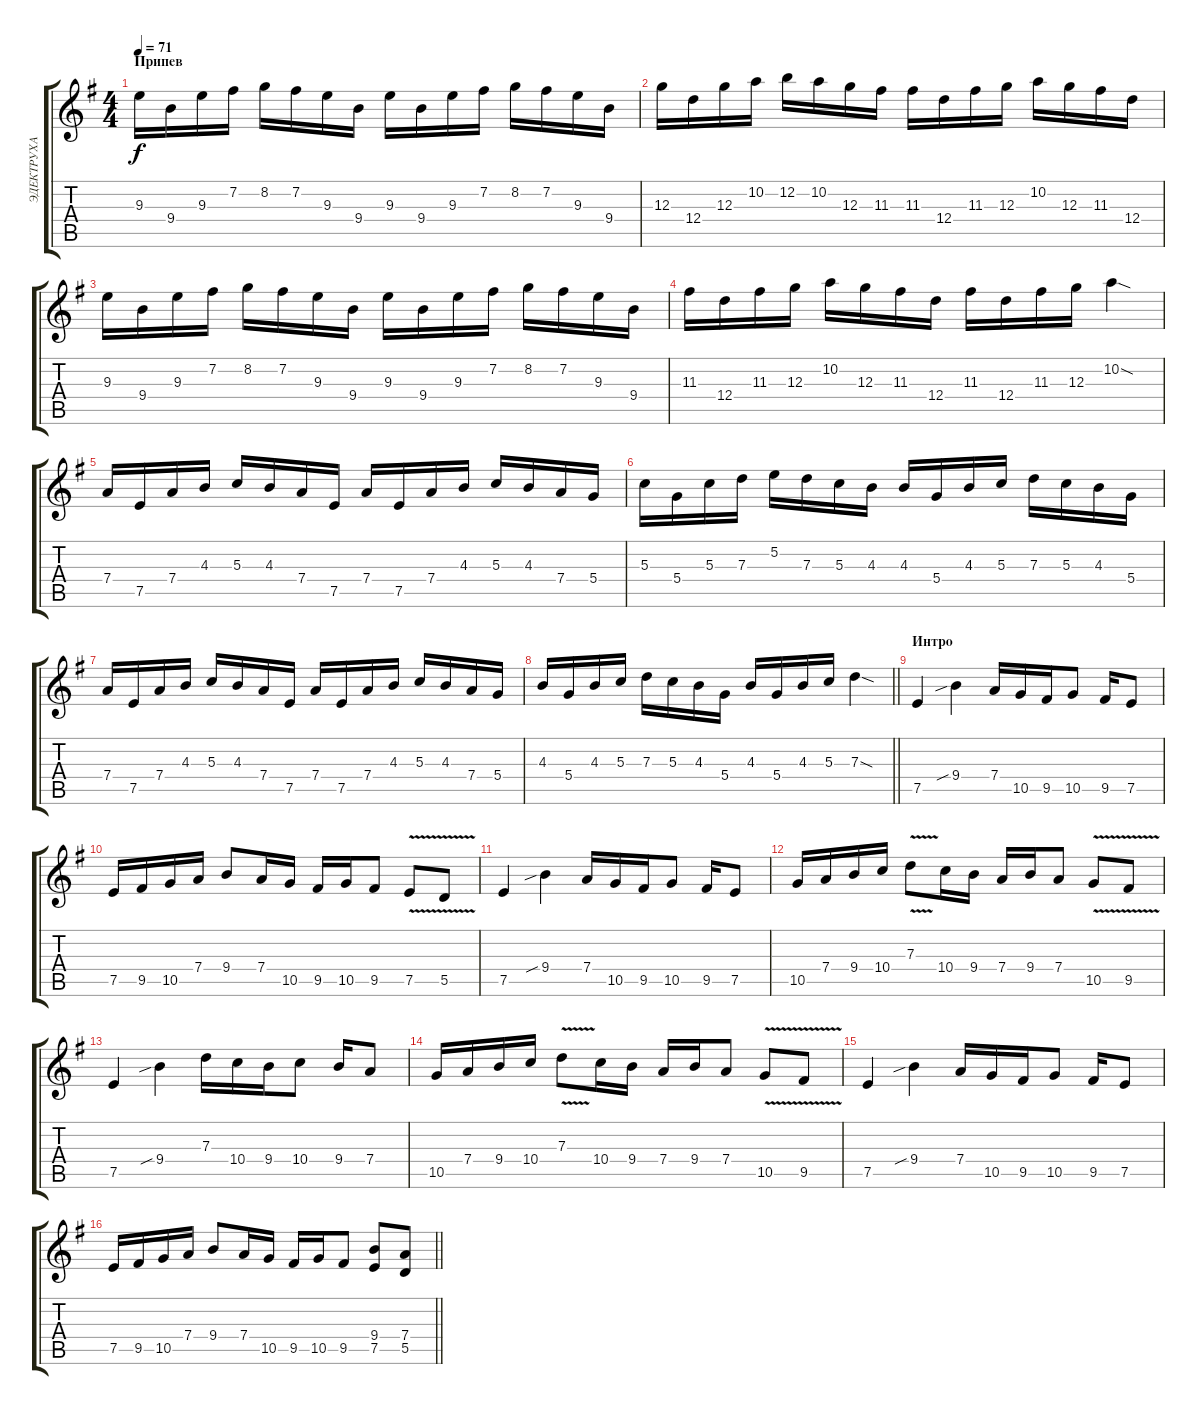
\track ("ЭДЕКТРУХА" "ЭДЕКТРУХА") {instrument distortionguitar}
\staff {score tabs}
\tuning (E4 B3 G3 D3 A2 E2) {hide}
\ts (4 4)
\section ("" "Припев")
\tempo 71
\clef g2
\ks eminor
9.3.16{dy f} 9.4.16 9.3.16 7.2.16 8.2.16 7.2.16 9.3.16 9.4.16 9.3.16 9.4.16 9.3.16 7.2.16 8.2.16 7.2.16 9.3.16 9.4.16 |
12.3.16 12.4.16 12.3.16 10.2.16 12.2.16 10.2.16 12.3.16 11.3.16 11.3.16 12.4.16 11.3.16 12.3.16 10.2.16 12.3.16 11.3.16 12.4.16 |
9.3.16 9.4.16 9.3.16 7.2.16 8.2.16 7.2.16 9.3.16 9.4.16 9.3.16 9.4.16 9.3.16 7.2.16 8.2.16 7.2.16 9.3.16 9.4.16 |
11.3.16 12.4.16 11.3.16 12.3.16 10.2.16 12.3.16 11.3.16 12.4.16 11.3.16 12.4.16 11.3.16 12.3.16 10.2{sod}.4 |
7.4.16 7.5.16 7.4.16 4.3.16 5.3.16 4.3.16 7.4.16 7.5.16 7.4.16 7.5.16 7.4.16 4.3.16 5.3.16 4.3.16 7.4.16 5.4.16 |
5.3.16 5.4.16 5.3.16 7.3.16 5.2.16 7.3.16 5.3.16 4.3.16 4.3.16 5.4.16 4.3.16 5.3.16 7.3.16 5.3.16 4.3.16 5.4.16 |
7.4.16 7.5.16 7.4.16 4.3.16 5.3.16 4.3.16 7.4.16 7.5.16 7.4.16 7.5.16 7.4.16 4.3.16 5.3.16 4.3.16 7.4.16 5.4.16 |
\barLineRight lightlight
4.3.16 5.4.16 4.3.16 5.3.16 7.3.16 5.3.16 4.3.16 5.4.16 4.3.16 5.4.16 4.3.16 5.3.16 7.3{sod}.4 |
\section ("" "Интро")
7.5.4 9.4{sib}.4 7.4.16 10.5.16 9.5.16 10.5.8 9.5.16 7.5.8 |
7.5.16 9.5.16 10.5.16 7.4.16 9.4.8 7.4.16 10.5.16 9.5.16 10.5.16 9.5.8 7.5{v}.8 5.5{v}.8 |
7.5.4 9.4{sib}.4 7.4.16 10.5.16 9.5.16 10.5.8 9.5.16 7.5.8 |
10.5.16 7.4.16 9.4.16 10.4.16 7.3{v}.8 10.4.16 9.4.16 7.4.16 9.4.16 7.4.8 10.5{v}.8 9.5{v}.8 |
7.5.4 9.4{sib}.4 7.3.16 10.4.16 9.4.16 10.4.8 9.4.16 7.4.8 |
10.5.16 7.4.16 9.4.16 10.4.16 7.3{v}.8 10.4.16 9.4.16 7.4.16 9.4.16 7.4.8 10.5{v}.8 9.5{v}.8 |
7.5.4 9.4{sib}.4 7.4.16 10.5.16 9.5.16 10.5.8 9.5.16 7.5.8 |
\barLineRight lightlight
7.5.16 9.5.16 10.5.16 7.4.16 9.4.8 7.4.16 10.5.16 9.5.16 10.5.16 9.5.8 (9.4 7.5).8 (7.4 5.5).8
